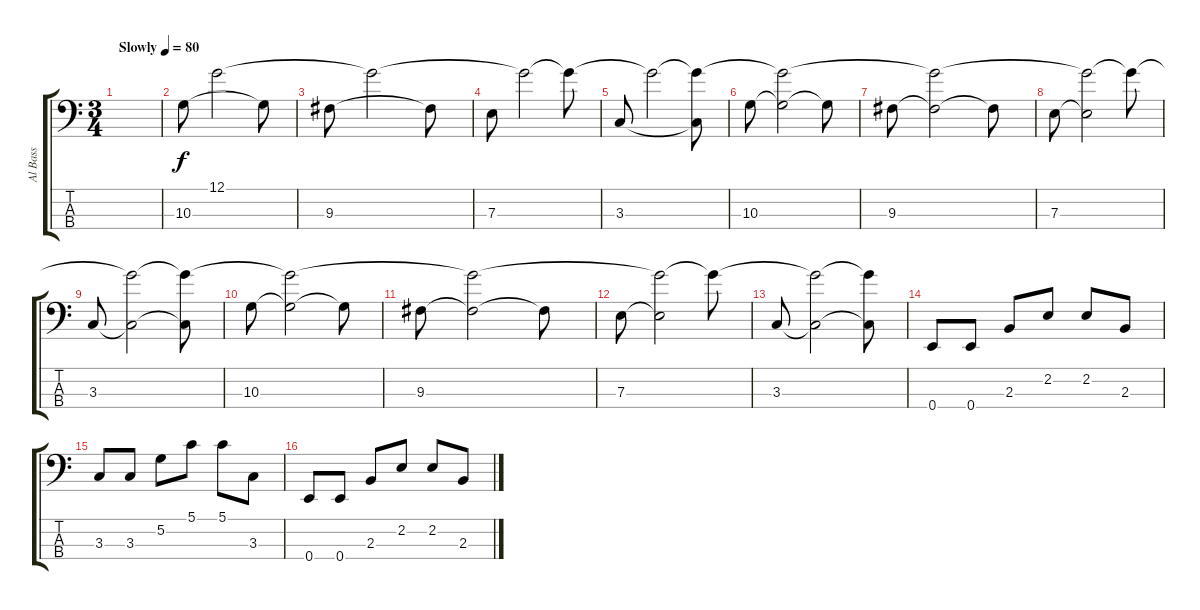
\track ("Al Bass" "Al Bass") {instrument electricbasspick}
\staff {score tabs}
\tuning (G2 D2 A1 E1) {hide}
\ts (3 4)
\tempo (80 "Slowly")
\clef f4
\ks c
|
10.3.8 12.1.2 10.3{t}.8 |
9.3.8 12.1{t}.2 9.3{t}.8 |
7.3.8 12.1{t}.2 12.1{t}.8 |
3.3.8 12.1{t}.2 (12.1{t} 3.3{t}).8 |
10.3.8 (12.1{t} 10.3{t}).2 10.3{t}.8 |
9.3.8 (12.1{t} 9.3{t}).2 9.3{t}.8 |
7.3.8 (12.1{t} 7.3{t}).2 12.1{t}.8 |
3.3.8 (12.1{t} 3.3{t}).2 (12.1{t} 3.3{t}).8 |
10.3.8 (12.1{t} 10.3{t}).2 10.3{t}.8 |
9.3.8 (12.1{t} 9.3{t}).2 9.3{t}.8 |
7.3.8 (12.1{t} 7.3{t}).2 12.1{t}.8 |
3.3.8 (12.1{t} 3.3{t}).2 (12.1{t} 3.3{t}).8 |
0.4.8 0.4.8 2.3.8 2.2.8 2.2.8 2.3.8 |
3.3.8 3.3.8 5.2.8 5.1.8 5.1.8 3.3.8 |
0.4.8 0.4.8 2.3.8 2.2.8 2.2.8 2.3.8
